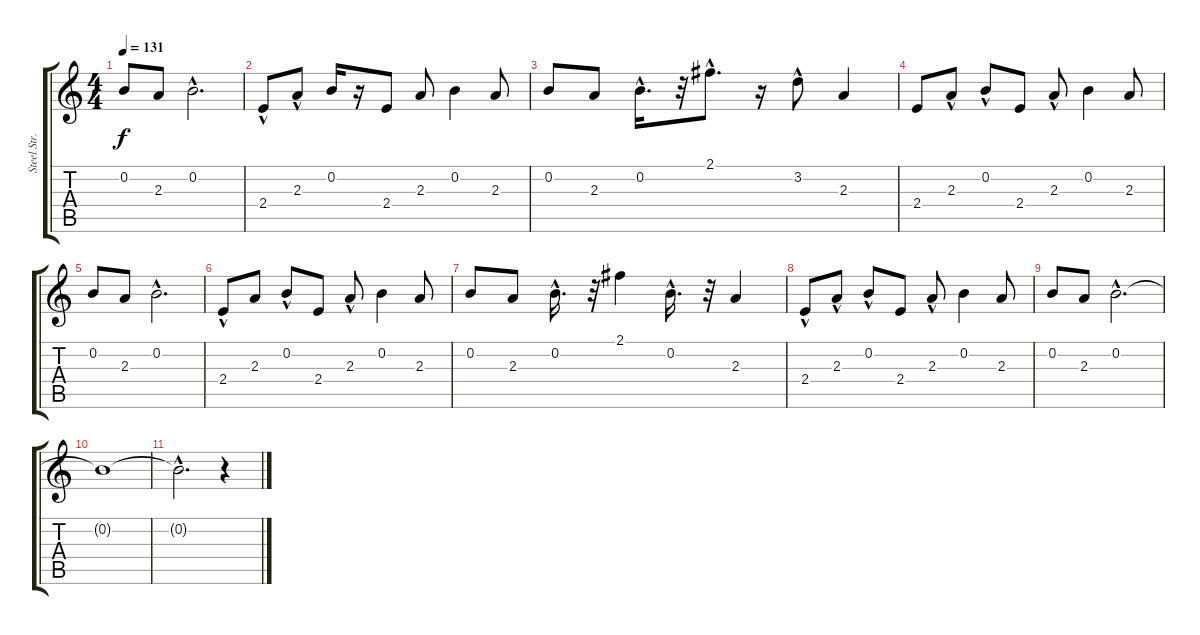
\track ("Steel Str. Guitar" "Steel Str.") {instrument acousticguitarsteel}
\staff {score tabs}
\tuning (E4 B3 G3 D3 A2 E2) {hide}
\ts (4 4)
\tempo 131
\clef g2
\ks c
0.2.8{dy f} 2.3.8 0.2{hac}.2{d} |
2.4{hac}.8 2.3{hac}.8 0.2.16 r.16 2.4.8 2.3.8 0.2.4 2.3.8 |
0.2.8 2.3.8 0.2{hac}.16{d} r.32 2.1{hac}.8{d} r.16 3.2{hac}.8 2.3.4 |
2.4.8 2.3{hac}.8 0.2{hac}.8 2.4.8 2.3{hac}.8 0.2.4 2.3.8 |
0.2.8 2.3.8 0.2{hac}.2{d} |
2.4{hac}.8 2.3.8 0.2{hac}.8 2.4.8 2.3{hac}.8 0.2.4 2.3.8 |
0.2.8 2.3.8 0.2{hac}.16{d} r.32 2.1.4 0.2{hac}.16{d} r.32 2.3.4 |
2.4{hac}.8 2.3{hac}.8 0.2{hac}.8 2.4.8 2.3{hac}.8 0.2.4 2.3.8 |
0.2.8{volume 16} 2.3.8 0.2{hac}.2{d} |
0.2{t}.1 |
0.2{hac t}.2{d} r.4
